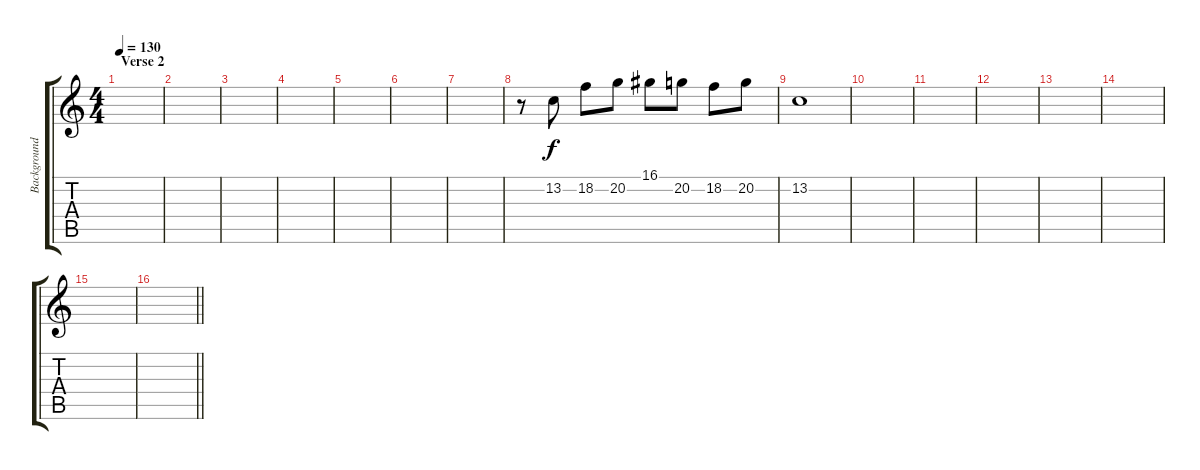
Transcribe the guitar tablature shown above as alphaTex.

\track ("Background Vocals" "Background") {instrument voiceoohs}
\staff {score tabs}
\tuning (E4 B3 G3 D3 A2 E2) {hide}
\ts (4 4)
\section ("" "Verse 2")
\tempo 130
\clef g2
\ks c
|
|
|
|
|
|
|
r.8 13.2.8 18.2.8 20.2.8 16.1.8 20.2.8 18.2.8 20.2.8 |
13.2.1 |
|
|
|
|
|
|
\barLineRight lightlight
